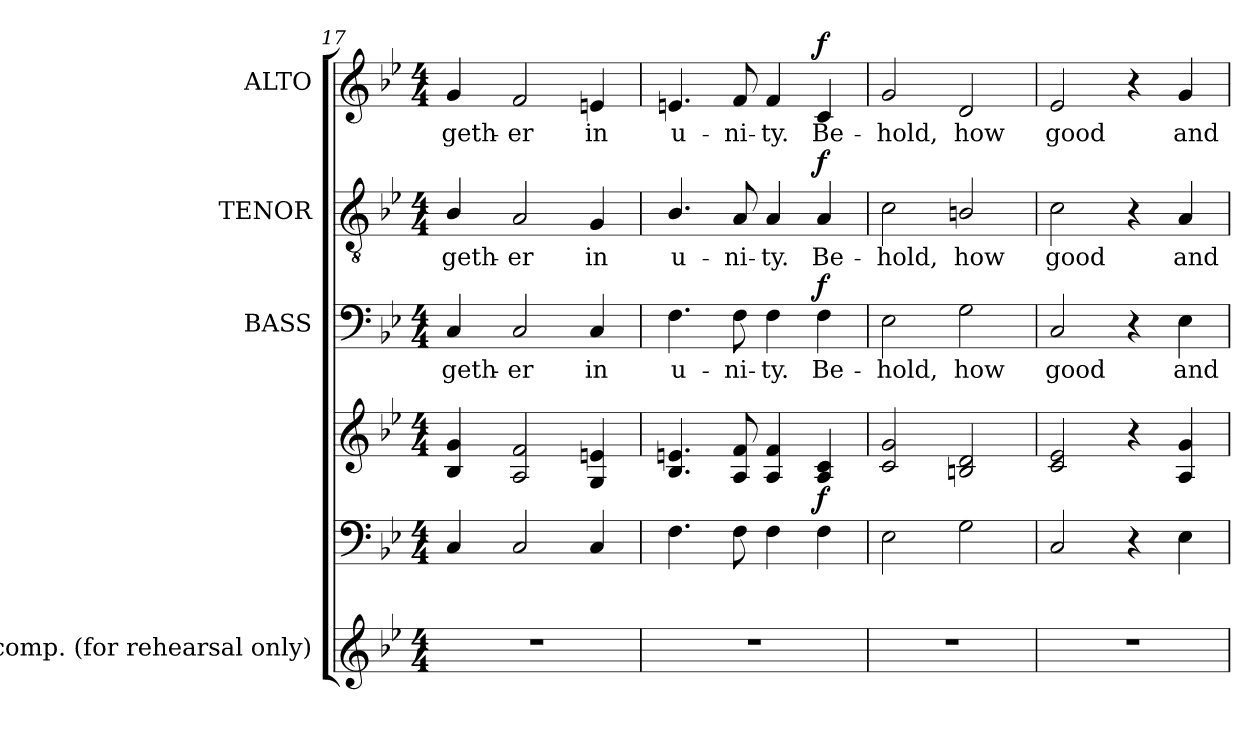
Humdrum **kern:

**kern	**kern	**kern	**dynam	**kern	**text	**dynam	**kern	**text	**dynam	**kern	**text	**dynam
*part4	*part4	*part4	*part4	*part3	*part3	*part3	*part2	*part2	*part2	*part1	*part1	*part1
*staff6	*staff5	*staff4	*staff4/5/6	*staff3	*staff3	*staff3	*staff2	*staff2	*staff2	*staff1	*staff1	*staff1
*I"Accomp. (for rehearsal only)	*	*	*	*I"BASS	*	*	*I"TENOR	*	*	*I"ALTO	*	*
*	*	*	*	*I'B.	*	*	*I'T.	*	*	*I'A.	*	*
*clefG2	*clefF4	*clefG2	*	*clefF4	*	*	*clefGv2	*	*	*clefG2	*	*
*	*	*	*	*	*	*	*ITrd7c12	*	*	*	*	*
*k[b-e-]	*k[b-e-]	*k[b-e-]	*	*k[b-e-]	*	*	*k[b-e-]	*	*	*k[b-e-]	*	*
*B-:	*B-:	*B-:	*	*B-:	*	*	*B-:	*	*	*B-:	*	*
*M4/4	*M4/4	*M4/4	*	*M4/4	*	*	*M4/4	*	*	*M4/4	*	*
=17	=17	=17	=17	=17	=17	=17	=17	=17	=17	=17	=17	=17
!	!	!	!	!	!LO:LY:b:color=#000000	!	!	!	!	!	!	!
!	!	!	!	!	!	!	!	!LO:LY:b:color=#000000	!	!	!	!
!	!	!	!	!	!	!	!	!	!	!	!LO:LY:b:color=#000000	!
1r	4Ci/	4B-i/ 4gi	.	4Ci/	-geth-	.	4BB-i/	-geth-	.	4gi/	-geth-	.
!	!	!	!	!	!LO:LY:b:color=#000000	!	!	!	!	!	!	!
!	!	!	!	!	!	!	!	!LO:LY:b:color=#000000	!	!	!	!
!	!	!	!	!	!	!	!	!	!	!	!LO:LY:b:color=#000000	!
.	2Ci/	2Ai/ 2fi	.	2Ci/	-er	.	2AAi/	-er	.	2fi/	-er	.
!	!	!	!	!	!LO:LY:b:color=#000000	!	!	!	!	!	!	!
!	!	!	!	!	!	!	!	!LO:LY:b:color=#000000	!	!	!	!
!	!	!	!	!	!	!	!	!	!	!	!LO:LY:b:color=#000000	!
.	4Ci/	4Gi/ 4eni	.	4Ci/	in	.	4GGi/	in	.	4eni/	in	.
=18	=18	=18	=18	=18	=18	=18	=18	=18	=18	=18	=18	=18
!	!	!	!	!	!LO:LY:b:color=#000000	!	!	!	!	!	!	!
!	!	!	!	!	!	!	!	!LO:LY:b:color=#000000	!	!	!	!
!	!	!	!	!	!	!	!	!	!	!	!LO:LY:b:color=#000000	!
1r	4.Fi\	4.B-i/ 4.eni	.	4.Fi\	u-	.	4.BB-i/	u-	.	4.eni/	u-	.
!	!	!	!	!	!LO:LY:b:color=#000000	!	!	!	!	!	!	!
!	!	!	!	!	!	!	!	!LO:LY:b:color=#000000	!	!	!	!
!	!	!	!	!	!	!	!	!	!	!	!LO:LY:b:color=#000000	!
.	8Fi\	8Ai/ 8fi	.	8Fi\	-ni-	.	8AAi/	-ni-	.	8fi/	-ni-	.
!	!	!	!	!	!LO:LY:b:color=#000000	!	!	!	!	!	!	!
!	!	!	!	!	!	!	!	!LO:LY:b:color=#000000	!	!	!	!
!	!	!	!	!	!	!	!	!	!	!	!LO:LY:b:color=#000000	!
.	4Fi\	4Ai/ 4fi	.	4Fi\	-ty.	.	4AAi/	-ty.	.	4fi/	-ty.	.
!	!	!	!	!	!LO:LY:b:color=#000000	!	!	!	!	!	!	!
!	!	!	!	!	!	!	!	!LO:LY:b:color=#000000	!	!	!	!
!	!	!	!	!	!	!	!	!	!	!	!LO:LY:b:color=#000000	!
.	4Fi\	4Ai/ 4ci	f	4Fi\	Be-	f	4AAi/	Be-	f	4ci/	Be-	f
=19	=19	=19	=19	=19	=19	=19	=19	=19	=19	=19	=19	=19
!	!	!	!	!	!LO:LY:b:color=#000000	!	!	!	!	!	!	!
!	!	!	!	!	!	!	!	!LO:LY:b:color=#000000	!	!	!	!
!	!	!	!	!	!	!	!	!	!	!	!LO:LY:b:color=#000000	!
1r	2E-i\	2ci/ 2gi	.	2E-i\	-hold,	.	2Ci\	-hold,	.	2gi/	-hold,	.
!	!	!	!	!	!LO:LY:b:color=#000000	!	!	!	!	!	!	!
!	!	!	!	!	!	!	!	!LO:LY:b:color=#000000	!	!	!	!
!	!	!	!	!	!	!	!	!	!	!	!LO:LY:b:color=#000000	!
.	2Gi\	2Bni/ 2di	.	2Gi\	how	.	2BBni/	how	.	2di/	how	.
=20	=20	=20	=20	=20	=20	=20	=20	=20	=20	=20	=20	=20
!	!	!	!	!	!LO:LY:b:color=#000000	!	!	!	!	!	!	!
!	!	!	!	!	!	!	!	!LO:LY:b:color=#000000	!	!	!	!
!	!	!	!	!	!	!	!	!	!	!	!LO:LY:b:color=#000000	!
1r	2Ci/	2ci/ 2e-i	.	2Ci/	good	.	2Ci\	good	.	2e-i/	good	.
.	4r	4r	.	4r	.	.	4r	.	.	4r	.	.
!	!	!	!	!	!LO:LY:b:color=#000000	!	!	!	!	!	!	!
!	!	!	!	!	!	!	!	!LO:LY:b:color=#000000	!	!	!	!
!	!	!	!	!	!	!	!	!	!	!	!LO:LY:b:color=#000000	!
.	4E-i\	4Ai/ 4gi	.	4E-i\	and	.	4AAi/	and	.	4gi/	and	.
=	=	=	=	=	=	=	=	=	=	=	=	=
*-	*-	*-	*-	*-	*-	*-	*-	*-	*-	*-	*-	*-
